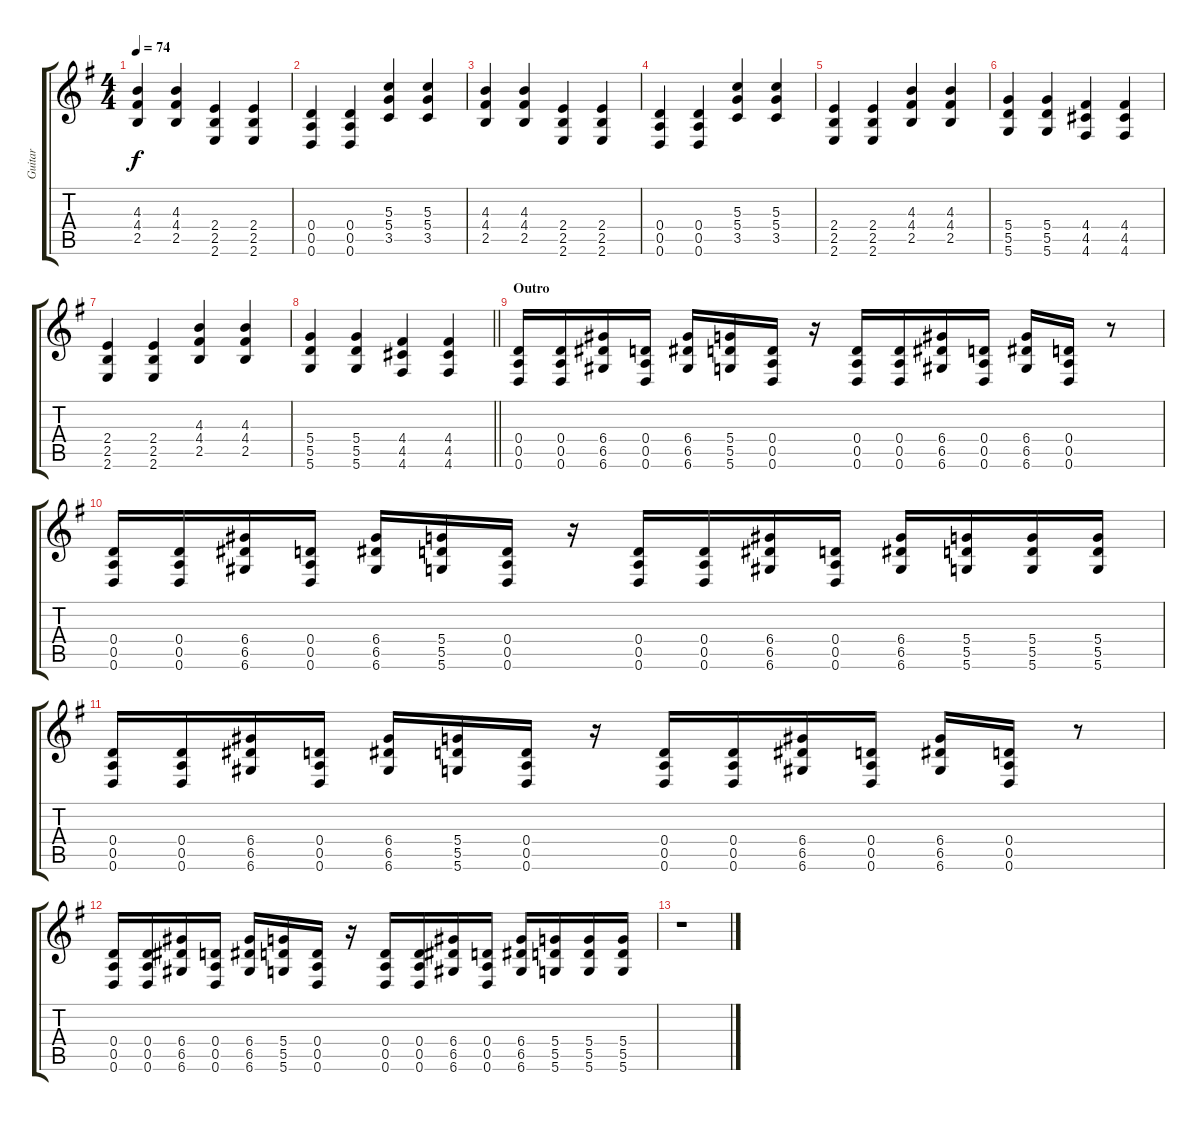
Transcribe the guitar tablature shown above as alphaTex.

\track ("Guitar" "Guitar") {instrument overdrivenguitar}
\staff {score tabs}
\tuning (E4 B3 G3 D3 A2 D2) {hide}
\ts (4 4)
\tempo 74
\clef g2
\ks eminor
(4.3 4.4 2.5).4{dy f} (4.3 4.4 2.5).4 (2.4 2.5 2.6).4 (2.4 2.5 2.6).4 |
(0.4 0.5 0.6).4 (0.4 0.5 0.6).4 (5.3 5.4 3.5).4 (5.3 5.4 3.5).4 |
(4.3 4.4 2.5).4 (4.3 4.4 2.5).4 (2.4 2.5 2.6).4 (2.4 2.5 2.6).4 |
(0.4 0.5 0.6).4 (0.4 0.5 0.6).4 (5.3 5.4 3.5).4 (5.3 5.4 3.5).4 |
(2.4 2.5 2.6).4 (2.4 2.5 2.6).4 (4.3 4.4 2.5).4 (4.3 4.4 2.5).4 |
(5.4 5.5 5.6).4 (5.4 5.5 5.6).4 (4.4 4.5 4.6).4 (4.4 4.5 4.6).4 |
(2.4 2.5 2.6).4 (2.4 2.5 2.6).4 (4.3 4.4 2.5).4 (4.3 4.4 2.5).4 |
\barLineRight lightlight
(5.4 5.5 5.6).4 (5.4 5.5 5.6).4 (4.4 4.5 4.6).4 (4.4 4.5 4.6).4 |
\section ("" "Outro")
(0.4 0.5 0.6).16 (0.4 0.5 0.6).16 (6.4 6.5 6.6).16 (0.4 0.5 0.6).16 (6.4 6.5 6.6).16 (5.4 5.5 5.6).16 (0.4 0.5 0.6).16 r.16 (0.4 0.5 0.6).16 (0.4 0.5 0.6).16 (6.4 6.5 6.6).16 (0.4 0.5 0.6).16 (6.4 6.5 6.6).16 (0.4 0.5 0.6).16 r.8 |
(0.4 0.5 0.6).16 (0.4 0.5 0.6).16 (6.4 6.5 6.6).16 (0.4 0.5 0.6).16 (6.4 6.5 6.6).16 (5.4 5.5 5.6).16 (0.4 0.5 0.6).16 r.16 (0.4 0.5 0.6).16 (0.4 0.5 0.6).16 (6.4 6.5 6.6).16 (0.4 0.5 0.6).16 (6.4 6.5 6.6).16 (5.4 5.5 5.6).16 (5.4 5.5 5.6).16 (5.4 5.5 5.6).16 |
(0.4 0.5 0.6).16 (0.4 0.5 0.6).16 (6.4 6.5 6.6).16 (0.4 0.5 0.6).16 (6.4 6.5 6.6).16 (5.4 5.5 5.6).16 (0.4 0.5 0.6).16 r.16 (0.4 0.5 0.6).16 (0.4 0.5 0.6).16 (6.4 6.5 6.6).16 (0.4 0.5 0.6).16 (6.4 6.5 6.6).16 (0.4 0.5 0.6).16 r.8 |
(0.4 0.5 0.6).16 (0.4 0.5 0.6).16 (6.4 6.5 6.6).16 (0.4 0.5 0.6).16 (6.4 6.5 6.6).16 (5.4 5.5 5.6).16 (0.4 0.5 0.6).16 r.16 (0.4 0.5 0.6).16 (0.4 0.5 0.6).16 (6.4 6.5 6.6).16 (0.4 0.5 0.6).16 (6.4 6.5 6.6).16 (5.4 5.5 5.6).16 (5.4 5.5 5.6).16 (5.4 5.5 5.6).16 |
r.1
